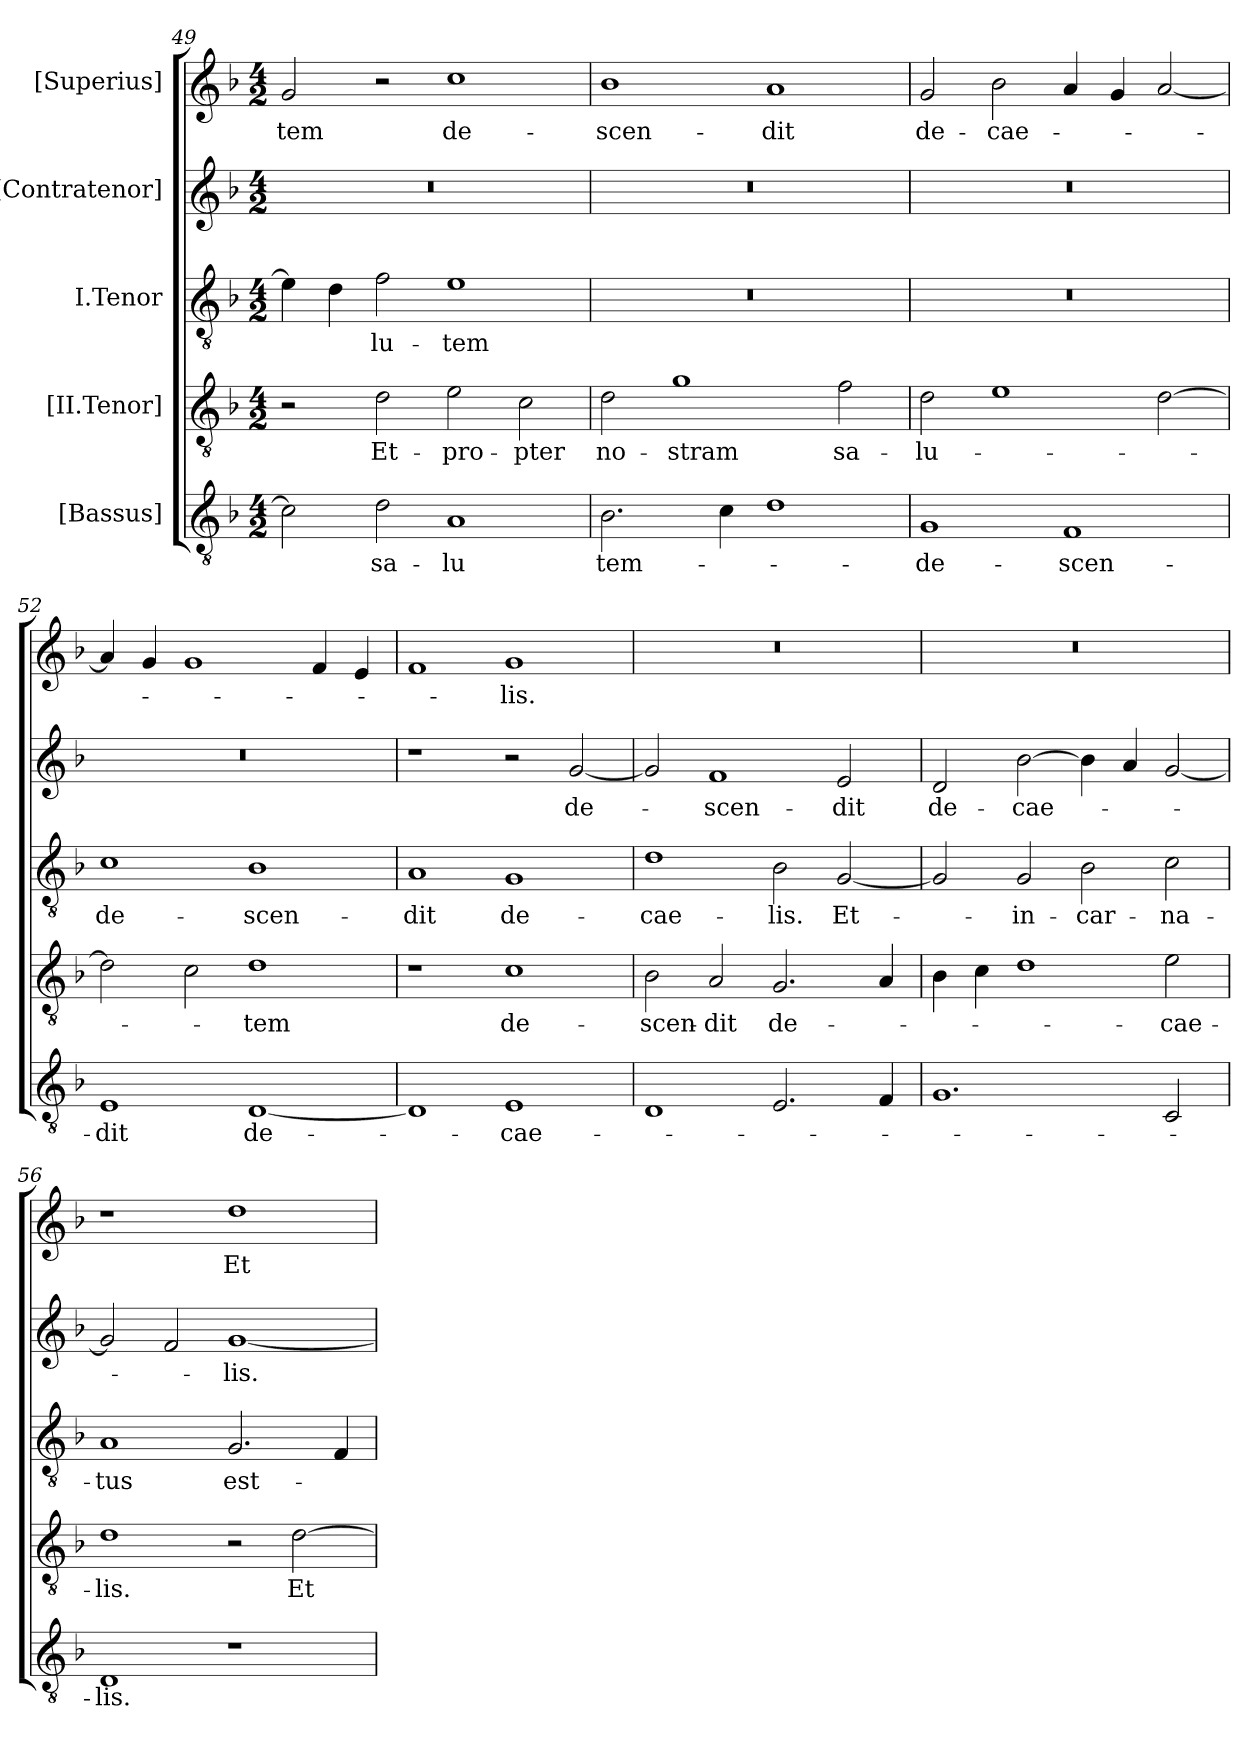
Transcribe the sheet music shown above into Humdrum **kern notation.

**kern	**text	**kern	**text	**kern	**text	**kern	**text	**kern	**text
*part5	*part5	*part4	*part4	*part3	*part3	*part2	*part2	*part1	*part1
*staff5	*staff5	*staff4	*staff4	*staff3	*staff3	*staff2	*staff2	*staff1	*staff1
*I"[Bassus]	*	*I"[II.Tenor]	*	*I"I.Tenor	*	*I"[Contratenor]	*	*I"[Superius]	*
*clefGv2	*	*clefGv2	*	*clefGv2	*	*clefG2	*	*clefG2	*
*k[b-]	*	*k[b-]	*	*k[b-]	*	*k[b-]	*	*k[b-]	*
*M4/2	*	*M4/2	*	*M4/2	*	*M4/2	*	*M4/2	*
=49	=49	=49	=49	=49	=49	=49	=49	=49	=49
2c\]	.	2r	.	4e\]	.	0r	.	2g/	-tem
.	.	.	.	4d\	.	.	.	.	.
2d\	sa-	2d\	Et-	2f\	-lu-	.	.	2r	.
1A/	-lu	2e\	pro-	1e\	-tem	.	.	1cc\	de-
.	.	2c\	-pter	.	.	.	.	.	.
=50	=50	=50	=50	=50	=50	=50	=50	=50	=50
2.B-\	tem-	2d\	no-	0r	.	0r	.	1b-\	-scen-
.	.	1g\	-stram	.	.	.	.	.	.
4c\	.	.	.	.	.	.	.	.	.
1d\	.	.	.	.	.	.	.	1a/	-dit
.	.	2f\	sa-	.	.	.	.	.	.
=51	=51	=51	=51	=51	=51	=51	=51	=51	=51
1G/	de-	2d\	-lu-	0r	.	0r	.	2g/	de-
.	.	1e\	.	.	.	.	.	2b-\	cae-
1F/	-scen-	.	.	.	.	.	.	4a/	.
.	.	.	.	.	.	.	.	4g/	.
.	.	[2d\	.	.	.	.	.	[2a/	.
=52	=52	=52	=52	=52	=52	=52	=52	=52	=52
1E/	-dit	2d\]	.	1c\	de-	0r	.	4a/]	.
.	.	.	.	.	.	.	.	4g/	.
.	.	2c\	.	.	.	.	.	1g/	.
[1D/	de-	1d\	-tem	1B-\	-scen-	.	.	.	.
.	.	.	.	.	.	.	.	4f/	.
.	.	.	.	.	.	.	.	4e/	.
=53	=53	=53	=53	=53	=53	=53	=53	=53	=53
1D/]	.	1r	.	1A/	-dit	1r	.	1f/	.
1E/	cae-	1c\	de-	1G/	de-	2r	.	1g/	-lis.
.	.	.	.	.	.	[2g/	de-	.	.
=54	=54	=54	=54	=54	=54	=54	=54	=54	=54
1D/	.	2B-\	-scen-	1d\	cae-	2g/]	.	0r	.
.	.	2A/	-dit	.	.	1f/	-scen-	.	.
2.E/	.	2.G/	de-	2B-\	-lis.	.	.	.	.
.	.	.	.	[2G/	Et-	2e/	-dit	.	.
4F/	.	4A/	.	.	.	.	.	.	.
=55	=55	=55	=55	=55	=55	=55	=55	=55	=55
1.G/	.	4B-\	.	2G/]	.	2d/	de-	0r	.
.	.	4c\	.	.	.	.	.	.	.
.	.	1d\	.	2G/	in-	[2b-\	cae-	.	.
.	.	.	.	2B-\	-car-	4b-\]	.	.	.
.	.	.	.	.	.	4a/	.	.	.
2C/	.	2e\	cae-	2c\	-na-	[2g/	.	.	.
=56	=56	=56	=56	=56	=56	=56	=56	=56	=56
1D/	-lis.	1d\	-lis.	1A/	-tus	2g/]	.	1r	.
.	.	.	.	.	.	2f/	.	.	.
1r	.	2r	.	2.G/	est-	[1g/	-lis.	1dd\	Et-
.	.	[2d\	Et-	.	.	.	.	.	.
.	.	.	.	4F/	.	.	.	.	.
=	=	=	=	=	=	=	=	=	=
*-	*-	*-	*-	*-	*-	*-	*-	*-	*-
